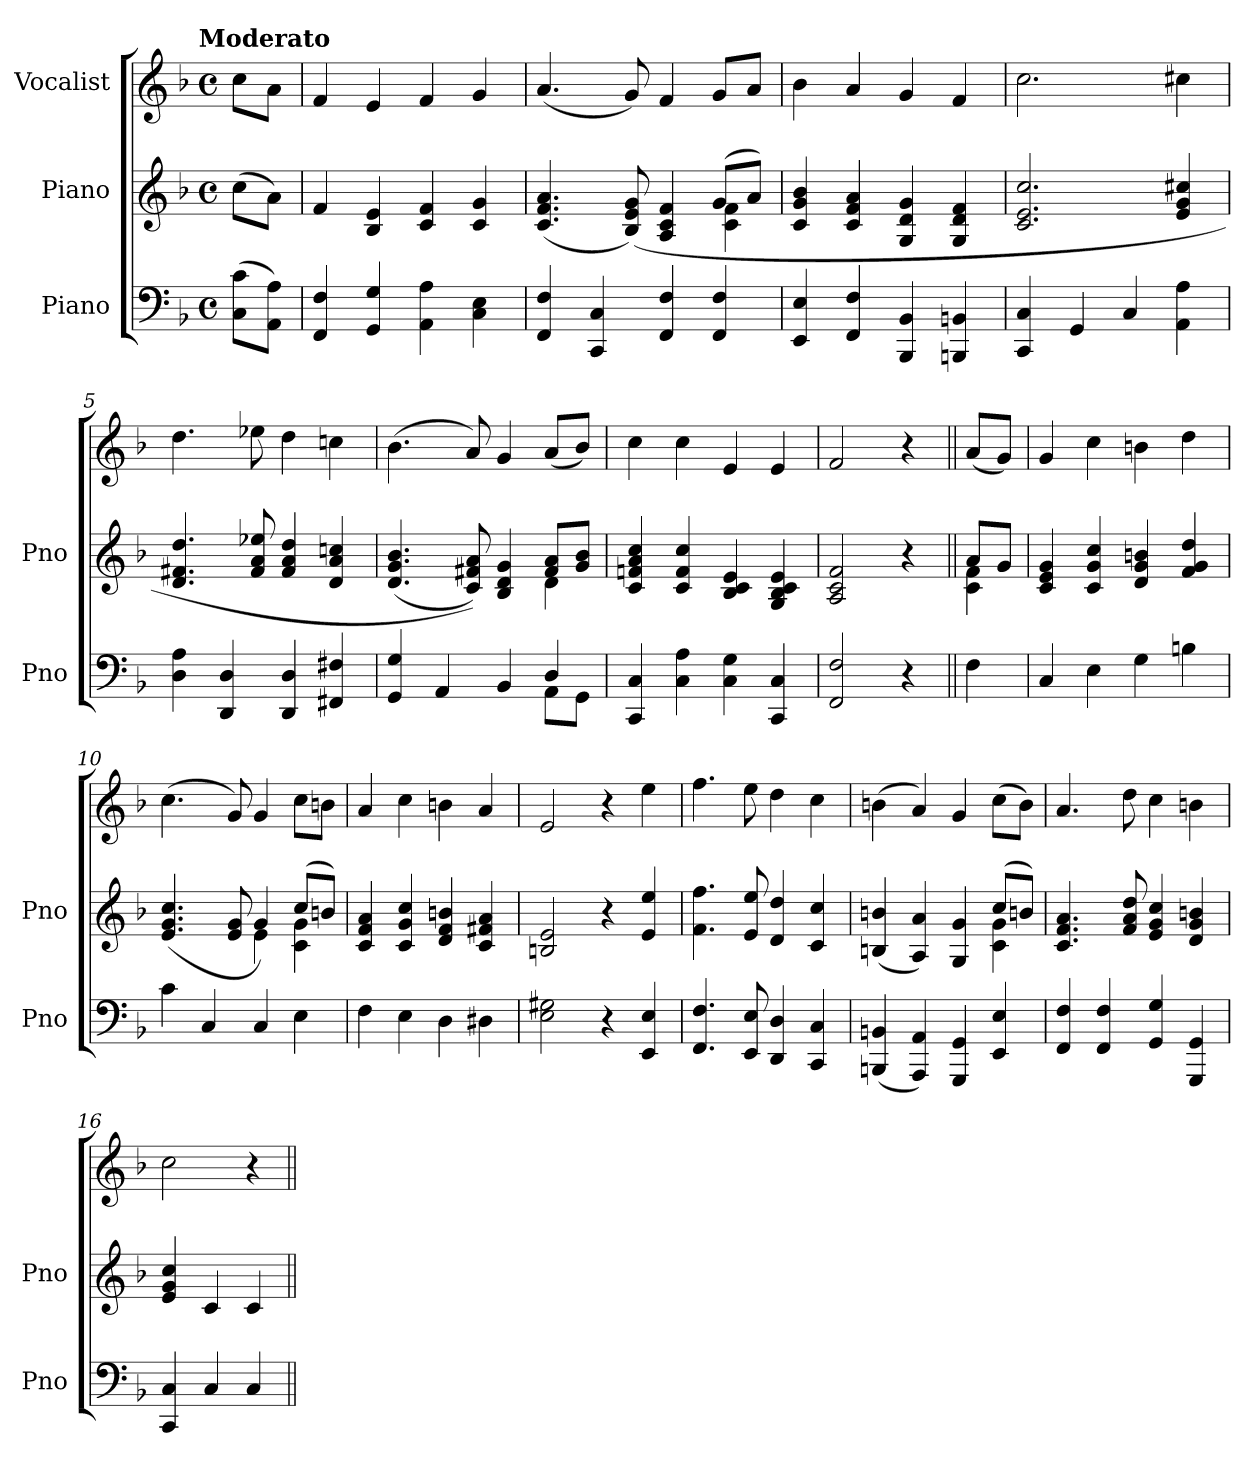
**kern	**kern	**kern
*part3	*part2	*part1
*staff3	*staff2	*staff1
*I"Piano	*I"Piano	*I"Vocalist
*I'Pno	*I'Pno	*
*clefF4	*clefG2	*clefG2
*k[b-]	*k[b-]	*k[b-]
*F:	*F:	*F:
!!LO:TX:omd:t=Moderato
*M4/4	*M4/4	*M4/4
*met(c)	*met(c)	*met(c)
*MM94	*MM94	*MM94
=	=	=
(8C 8cL	(8ccL	8ccL
8AA 8AJ)	8aJ)	8aJ
=1	=1	=1
4FF 4F	4f	4f
4GG 4G	4B- 4e	4e
4AA 4A	4c 4f	4f
4C 4E	4c 4g	4g
=2	=2	=2
*	*^	*
4FF 4F	(4.c 4.f 4.a	2.ryy	(4.a
4CC 4C	.	.	.
.	(8B- 8e 8g)	.	8g)
4FF 4F	4A 4c 4f	.	4f
4FF 4F	(8gL	4c 4f	8gL
.	8aJ)	.	8aJ
*	*v	*v	*
=3	=3	=3
4EE 4E	4c 4g 4b-	4b-
4FF 4F	4c 4f 4a	4a
4BBB- 4BB-	4G 4d 4g	4g
4BBBn 4BBn	4G 4d 4f	4f
=4	=4	=4
4CC 4C	2.c 2.e 2.cc	2.cc
4GG	.	.
4C	.	.
4AA 4A	4e 4g 4cc#X	4cc#X
=5	=5	=5
4D 4A	4.d 4.f#X 4.dd	4.dd
4DD 4D	.	.
.	8f# 8a 8ee-X	8ee-X
4DD 4D	4f# 4a 4dd	4dd
4FF#X 4F#X	4d 4a 4ccn	4ccn
=6	=6	=6
*^	*^	*
4GG 4G	2.ryy	(4.d 4.g 4.b-	2.ryy	(4.b-
4AA	.	.	.	.
.	.	8c 8f#X 8a))	.	8a)
4BB-	.	4B- 4d 4g	.	4g
4D	8AAL	8f# 8aL	4d	(8aL
.	8GGJ	8g 8b-J	.	8b-J)
*v	*v	*	*	*
*	*v	*v	*
=7	=7	=7
4CC 4C	4c 4fn 4a 4cc	4cc
4C 4A	4c 4f 4cc	4cc
4C 4G	4B- 4c 4e	4e
4CC 4C	4G 4B- 4c 4e	4e
=8	=8	=8
2FF 2F	2A 2c 2f	2f
4r	4r	4r
=||	=||	=||
*	*^	*
4F	8aL	4c 4f	(8aL
.	8gJ	.	8gJ)
*	*v	*v	*
=9	=9	=9
4C	4c 4e 4g	4g
4E	4c 4g 4cc	4cc
4G	4d 4g 4bn	4bn
4Bn	4f 4g 4dd	4dd
=10	=10	=10
*	*^	*
4c	(4.e 4.g 4.cc	2ryy	(4.cc
4C	.	.	.
.	8e 8g	.	8g)
4C	4g)	4e	4g
4E	(8ccL	4c 4g	8ccL
.	8bnJ)	.	8bnJ
*	*v	*v	*
=11	=11	=11
4F	4c 4f 4a	4a
4E	4c 4g 4cc	4cc
4D	4d 4f 4bn	4bn
4D#X	4c 4f#X 4a	4a
=12	=12	=12
2E 2G#X	2Bn 2e	2e
4r	4r	4r
4EE 4E	4e 4ee	4ee
=13	=13	=13
4.FF 4.F	4.f 4.ff	4.ff
8EE 8E	8e 8ee	8ee
4DD 4D	4d 4dd	4dd
4CC 4C	4c 4cc	4cc
=14	=14	=14
*	*^	*
(4BBBn 4BBn	(4Bn 4bn	2.ryy	(4bn
4AAA 4AA)	4A 4a)	.	4a)
4GGG 4GG	4G 4g	.	4g
4EE 4E	(8ccL	4c 4g	(8ccL
.	8bnJ)	.	8bJ)
*	*v	*v	*
=15	=15	=15
4FF 4F	4.c 4.f 4.a	4.a
4FF 4F	.	.
.	8f 8a 8dd	8dd
4GG 4G	4e 4g 4cc	4cc
4GGG 4GG	4d 4g 4bn	4bn
=16	=16	=16
4CC 4C	4e 4g 4cc	2cc
4C	4c	.
4C	4c	4r
=||	=||	=||
*-	*-	*-
